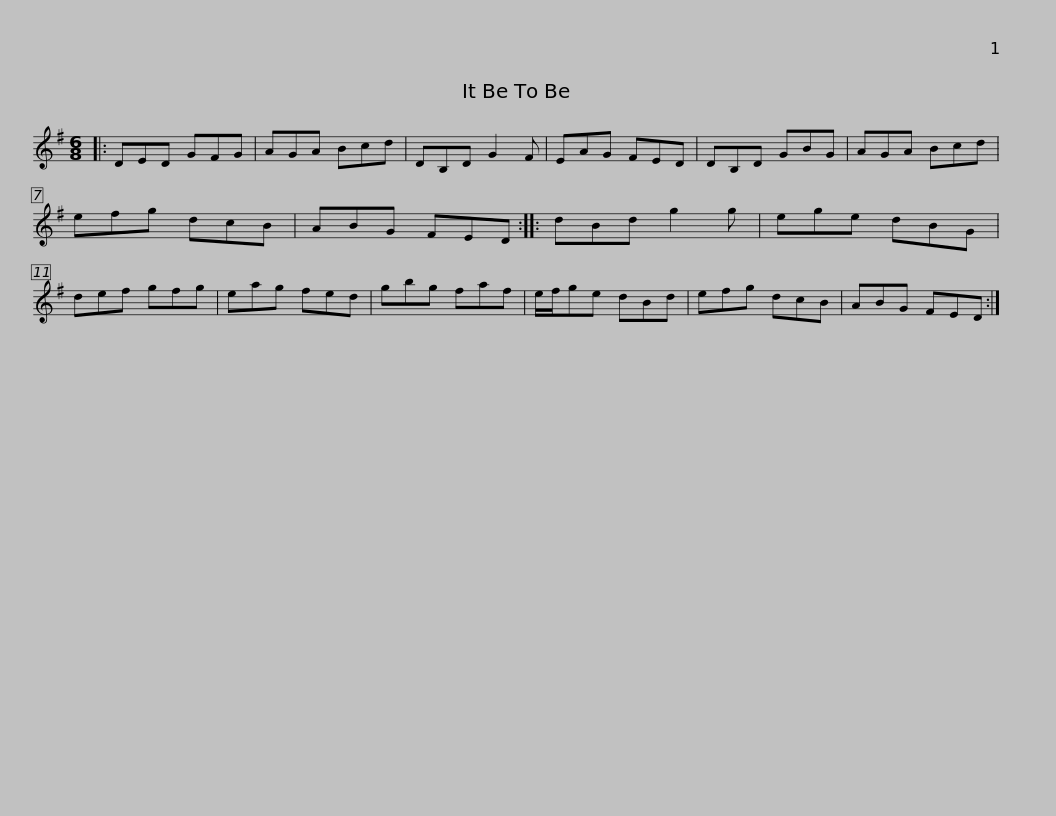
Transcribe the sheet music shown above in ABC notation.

X:1
L:1/8
M:6/8
I:linebreak $
K:G
V:1 treble
V:1
|: DED GFG | AGA Bcd | DB,D G2 F | EAG FED | DB,D GBG | %5
 AGA Bcd | efg dcB |$ ABG FED :: dBd g2 g | ege dBG | %10
 def gfg | eag fed | gbg faf | e/f/ge dBd |$ efg dcB | %15
 ABG FED :| %16
